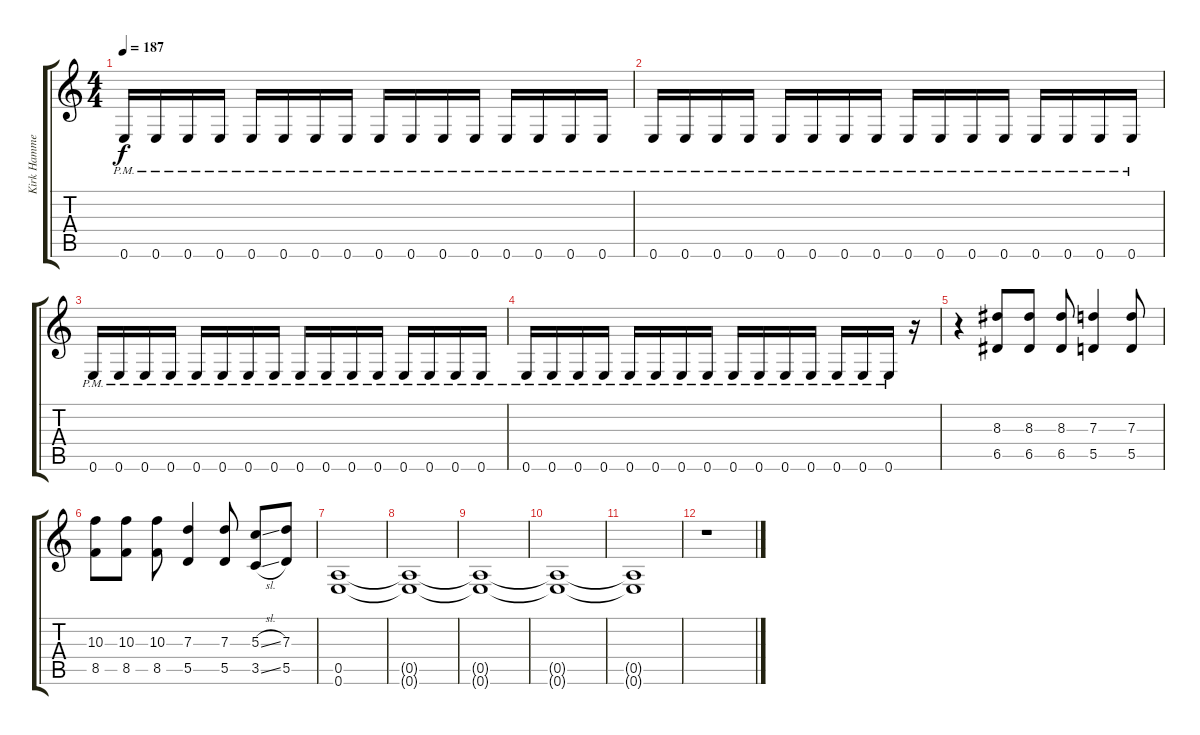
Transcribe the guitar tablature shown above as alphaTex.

\track ("Kirk Hammett" "Kirk Hamme") {instrument distortionguitar}
\staff {score tabs}
\tuning (E4 B3 G3 D3 A2 E2) {hide}
\ts (4 4)
\tempo 187
\clef g2
\ks c
0.6{pm}.16{dy f} 0.6{pm}.16 0.6{pm}.16 0.6{pm}.16 0.6{pm}.16 0.6{pm}.16 0.6{pm}.16 0.6{pm}.16 0.6{pm}.16 0.6{pm}.16 0.6{pm}.16 0.6{pm}.16 0.6{pm}.16 0.6{pm}.16 0.6{pm}.16 0.6{pm}.16 |
0.6{pm}.16 0.6{pm}.16 0.6{pm}.16 0.6{pm}.16 0.6{pm}.16 0.6{pm}.16 0.6{pm}.16 0.6{pm}.16 0.6{pm}.16 0.6{pm}.16 0.6{pm}.16 0.6{pm}.16 0.6{pm}.16 0.6{pm}.16 0.6{pm}.16 0.6{pm}.16 |
0.6{pm}.16 0.6{pm}.16 0.6{pm}.16 0.6{pm}.16 0.6{pm}.16 0.6{pm}.16 0.6{pm}.16 0.6{pm}.16 0.6{pm}.16 0.6{pm}.16 0.6{pm}.16 0.6{pm}.16 0.6{pm}.16 0.6{pm}.16 0.6{pm}.16 0.6{pm}.16 |
0.6{pm}.16 0.6{pm}.16 0.6{pm}.16 0.6{pm}.16 0.6{pm}.16 0.6{pm}.16 0.6{pm}.16 0.6{pm}.16 0.6{pm}.16 0.6{pm}.16 0.6{pm}.16 0.6{pm}.16 0.6{pm}.16 0.6{pm}.16 0.6{pm}.16 r.16 |
r.4 (8.3 6.5).8 (8.3 6.5).8 (8.3 6.5).8 (7.3 5.5).4 (7.3 5.5).8 |
(10.3 8.5).8 (10.3 8.5).8 (10.3 8.5).8 (7.3 5.5).4 (7.3 5.5).8 (5.3{sl} 3.5{sl}).8 (7.3 5.5).8 |
(0.5 0.6).1 |
(0.5{t} 0.6{t}).1{volume 0} |
(0.5{t} 0.6{t}).1 |
(0.5{t} 0.6{t}).1 |
(0.5{t} 0.6{t}).1 |
r.1
